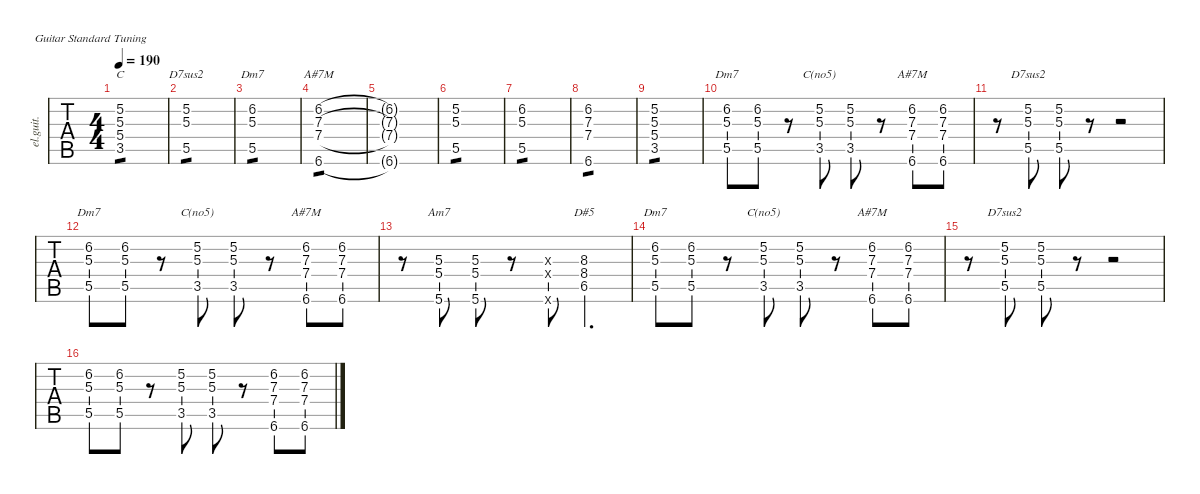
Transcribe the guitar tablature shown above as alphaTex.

\defaultSystemsLayout 4
\hideDynamics
\bracketExtendMode nobrackets
\track ("喜多郁代" "el.guit.") {instrument electricguitarclean}
\staff {tabs}
\tuning (E4 B3 G3 D3 A2 E2)
\chord ("D7sus2" x 5 5 x 5 x) {showdiagram false showfingering false barre (5 5)}
\chord ("Dm7" x 6 5 x 5 x) {firstfret 5 showdiagram false showfingering false barre 5}
\chord ("A#7M" x 6 7 7 x 6) {firstfret 6 showdiagram false showfingering false barre 6}
\chord ("C" x 5 5 5 3 x) {showdiagram false showfingering false}
\chord ("C(no5)" x 5 5 x 3 x) {showdiagram false showfingering false}
\chord ("Am7" x x 5 5 x 5) {showdiagram false showfingering false barre (5 5)}
\chord ("D#5" x x 8 8 6 x) {firstfret 6 showdiagram false showfingering false}
\ts (4 4)
\tempo 190
\clef g2
\ks c
(5.2 5.3 5.4 3.5).1{ch "C" tp 1 dy mf} |
(5.3 5.5 5.2).1{ch "D7sus2" tp 1} |
(5.3 5.5 6.2).1{ch "Dm7" tp 1} |
(6.2 7.3 7.4 6.6{acc #}).1{ch "A#7M" tp 1} |
(6.2{t} 7.3{t} 7.4{t} 6.6{t acc #}).1 |
(5.3 5.5 5.2).1{tp 1} |
(5.3 5.5 6.2).1{tp 1} |
(6.2 7.3 7.4 6.6{acc #}).1{tp 1} |
(5.2 5.3 5.4 3.5).1{tp 1} |
(6.2 5.3 5.5).8{ch "Dm7"} (5.5 5.3 6.2).8 r.8 (5.2 5.3 3.5).8{ch "C(no5)"} (5.2 5.3 3.5).8 r.8 (6.2 7.3 7.4 6.6{acc #}).8{ch "A#7M"} (6.6{acc #} 7.4 7.3 6.2).8 |
r.8 (5.2 5.3 5.5).8{ch "D7sus2"} (5.5 5.3 5.2).8 r.8 r.2 |
(6.2 5.3 5.5).8{ch "Dm7"} (5.5 5.3 6.2).8 r.8 (5.2 5.3 3.5).8{ch "C(no5)"} (5.2 5.3 3.5).8 r.8 (6.2 7.3 7.4 6.6{acc #}).8{ch "A#7M"} (6.6{acc #} 7.4 7.3 6.2).8 |
r.8 (5.3 5.4 5.6).8{ch "Am7"} (5.6 5.4 5.3).8 r.8 (0.3{x} 0.4{x} 0.6{x}).8 (6.5{acc #} 8.4{acc #} 8.3{acc #}).4{d ch "D#5"} |
(6.2 5.3 5.5).8{ch "Dm7"} (5.5 5.3 6.2).8 r.8 (5.2 5.3 3.5).8{ch "C(no5)"} (3.5 5.3 5.2).8 r.8 (6.2 7.3 7.4 6.6{acc #}).8{ch "A#7M"} (6.6{acc #} 7.4 7.3 6.2).8 |
r.8 (5.2 5.3 5.5).8{ch "D7sus2"} (5.5 5.3 5.2).8 r.8 r.2 |
(6.2 5.3 5.5).8 (5.5 5.3 6.2).8 r.8 (5.2 5.3 3.5).8 (3.5 5.3 5.2).8 r.8 (6.2 7.3 7.4 6.6{acc #}).8 (6.6{acc #} 7.4 7.3 6.2).8
